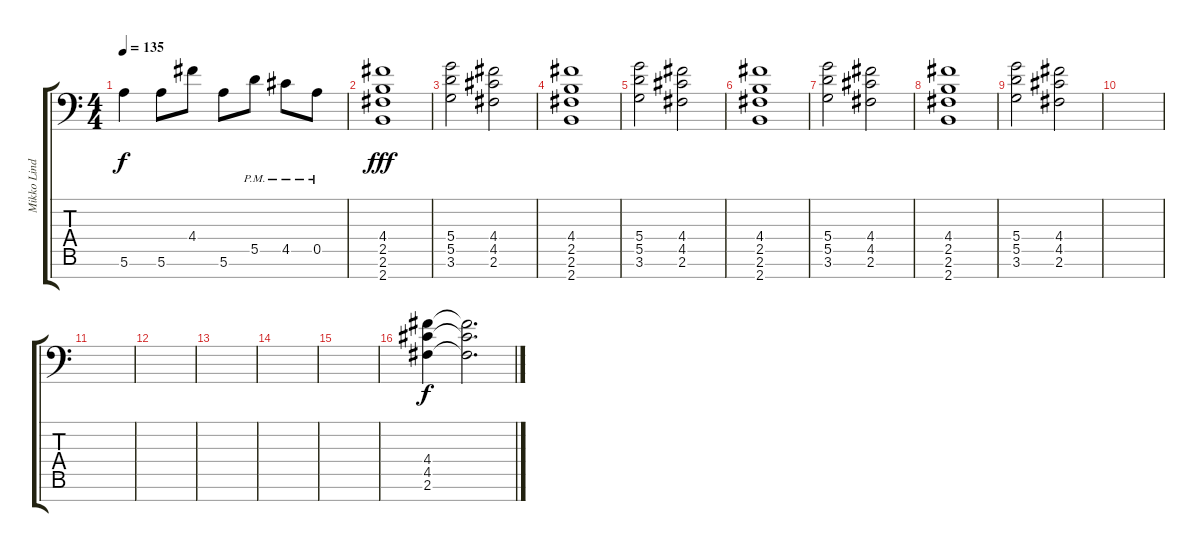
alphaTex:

\track ("Mikko Lindström" "Mikko Lind") {instrument acousticguitarsteel}
\staff {score tabs}
\tuning (E4 B3 G3 D3 A2 E2 A1) {hide}
\ts (4 4)
\tempo 135
\clef f4
\ks c
5.6.4{dy f} 5.6.8 4.4.8 5.6.8 5.5{pm}.8 4.5{pm}.8 0.5{pm}.8 |
(4.4 2.5 2.6 2.7).1{dy fff} |
(5.4 5.5 3.6).2 (4.4 4.5 2.6).2 |
(4.4 2.5 2.6 2.7).1 |
(5.4 5.5 3.6).2 (4.4 4.5 2.6).2 |
(4.4 2.5 2.6 2.7).1 |
(5.4 5.5 3.6).2 (4.4 4.5 2.6).2 |
(4.4 2.5 2.6 2.7).1 |
(5.4 5.5 3.6).2 (4.4 4.5 2.6).2 |
|
|
|
|
|
|
(4.4 4.5 2.6).4{dy f} (4.4{t} 4.5{t} 2.6{t}).2{d}
